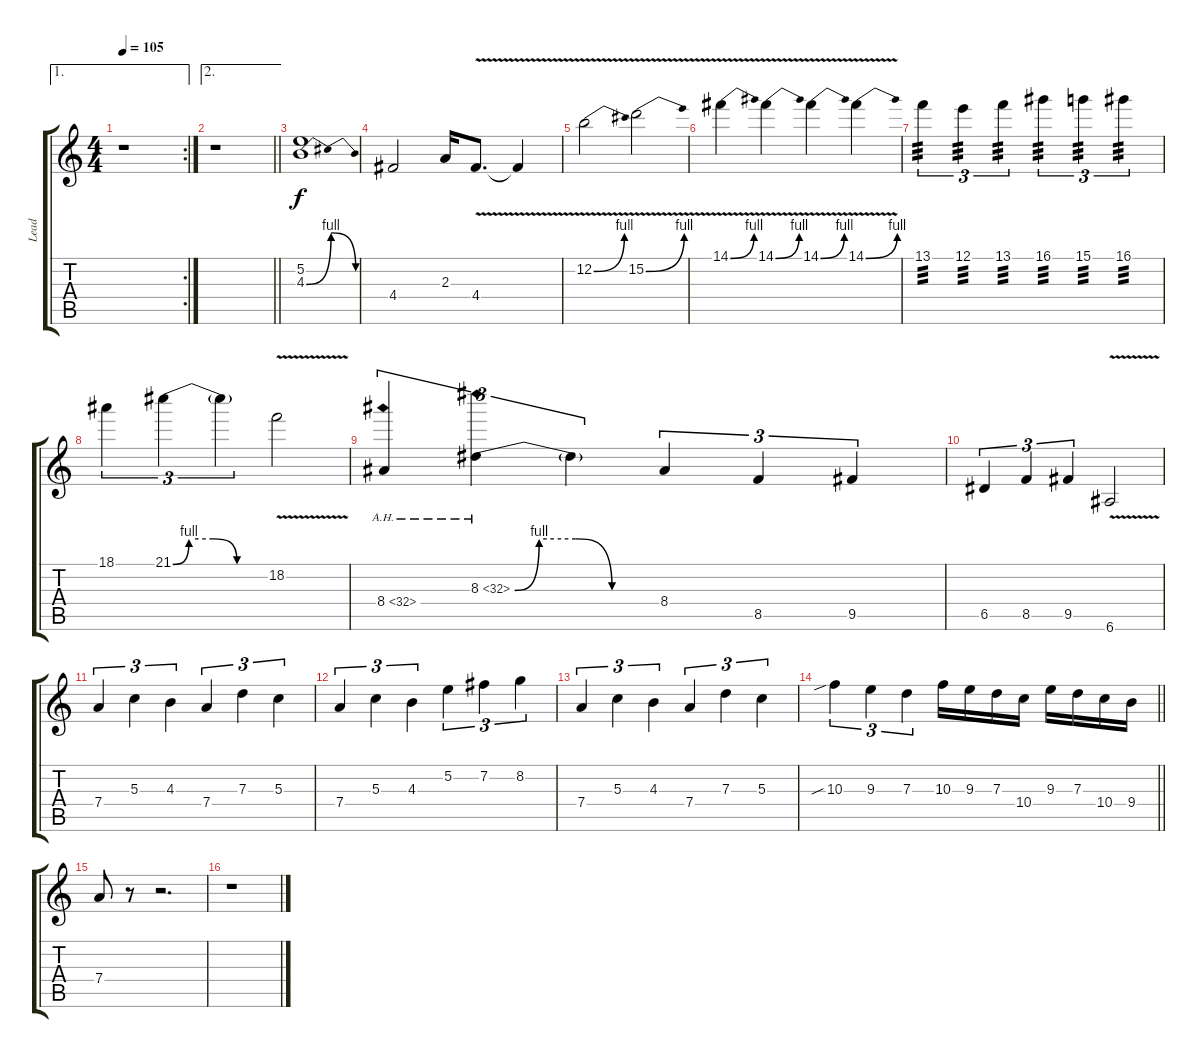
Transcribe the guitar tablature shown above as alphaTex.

\track ("Lead" "Lead") {instrument distortionguitar}
\staff {score tabs}
\tuning (E4 B3 G3 D3 A2 E2) {hide}
\ae 1
\rc 2
\ts (4 4)
\tempo 105
\clef g2
\ks c
r.1{dy f} |
\ae 2
\barLineRight lightlight
r.1 |
(5.2 4.3{be (bendrelease 0 0 10 4 55 4 60 0)}).1 |
4.4.2 2.3.16 4.4{v}.8{d} 4.4{v t}.4 |
12.2{be (bend 0 0 60 4) v}.2 15.2{be (bend 0 0 60 4) v}.2 |
14.1{be (bend 0 0 60 4) v}.4 14.1{be (bend 0 0 60 4) v}.4 14.1{be (bend 0 0 60 4) v}.4 14.1{be (bend 0 0 60 4) v}.4 |
13.1.4{tu (3 2) tp 3} 12.1.4{tu (3 2) tp 3} 13.1.4{tu (3 2) tp 3} 16.1.4{tu (3 2) tp 3} 15.1.4{tu (3 2) tp 3} 16.1.4{tu (3 2) tp 3} |
18.1.4{tu (3 2)} 21.1{be (custom 0 0 10 4 25 4 40 0 60 0)}.4{tu (3 2)} 21.1{t}.4{tu (3 2)} 18.2{v}.2 |
8.4{ah 24}.4{tu (3 2)} 8.3{be (custom 0 0 10 4 25 4 40 0 60 0) ah 24}.4{tu (3 2)} 8.3{t}.4{tu (3 2)} 8.4.4{tu (3 2)} 8.5.4{tu (3 2)} 9.5.4{tu (3 2)} |
6.5.4{tu (3 2)} 8.5.4{tu (3 2)} 9.5.4{tu (3 2)} 6.6{v}.2 |
7.4.4{tu (3 2)} 5.3.4{tu (3 2)} 4.3.4{tu (3 2)} 7.4.4{tu (3 2)} 7.3.4{tu (3 2)} 5.3.4{tu (3 2)} |
7.4.4{tu (3 2)} 5.3.4{tu (3 2)} 4.3.4{tu (3 2)} 5.2.4{tu (3 2)} 7.2.4{tu (3 2)} 8.2.4{tu (3 2)} |
7.4.4{tu (3 2)} 5.3.4{tu (3 2)} 4.3.4{tu (3 2)} 7.4.4{tu (3 2)} 7.3.4{tu (3 2)} 5.3.4{tu (3 2)} |
\barLineRight lightlight
10.3{sib}.4{tu (3 2)} 9.3.4{tu (3 2)} 7.3.4{tu (3 2)} 10.3.16 9.3.16 7.3.16 10.4.16 9.3.16 7.3.16 10.4.16 9.4.16 |
7.4.8 r.8 r.2{d} |
r.1
